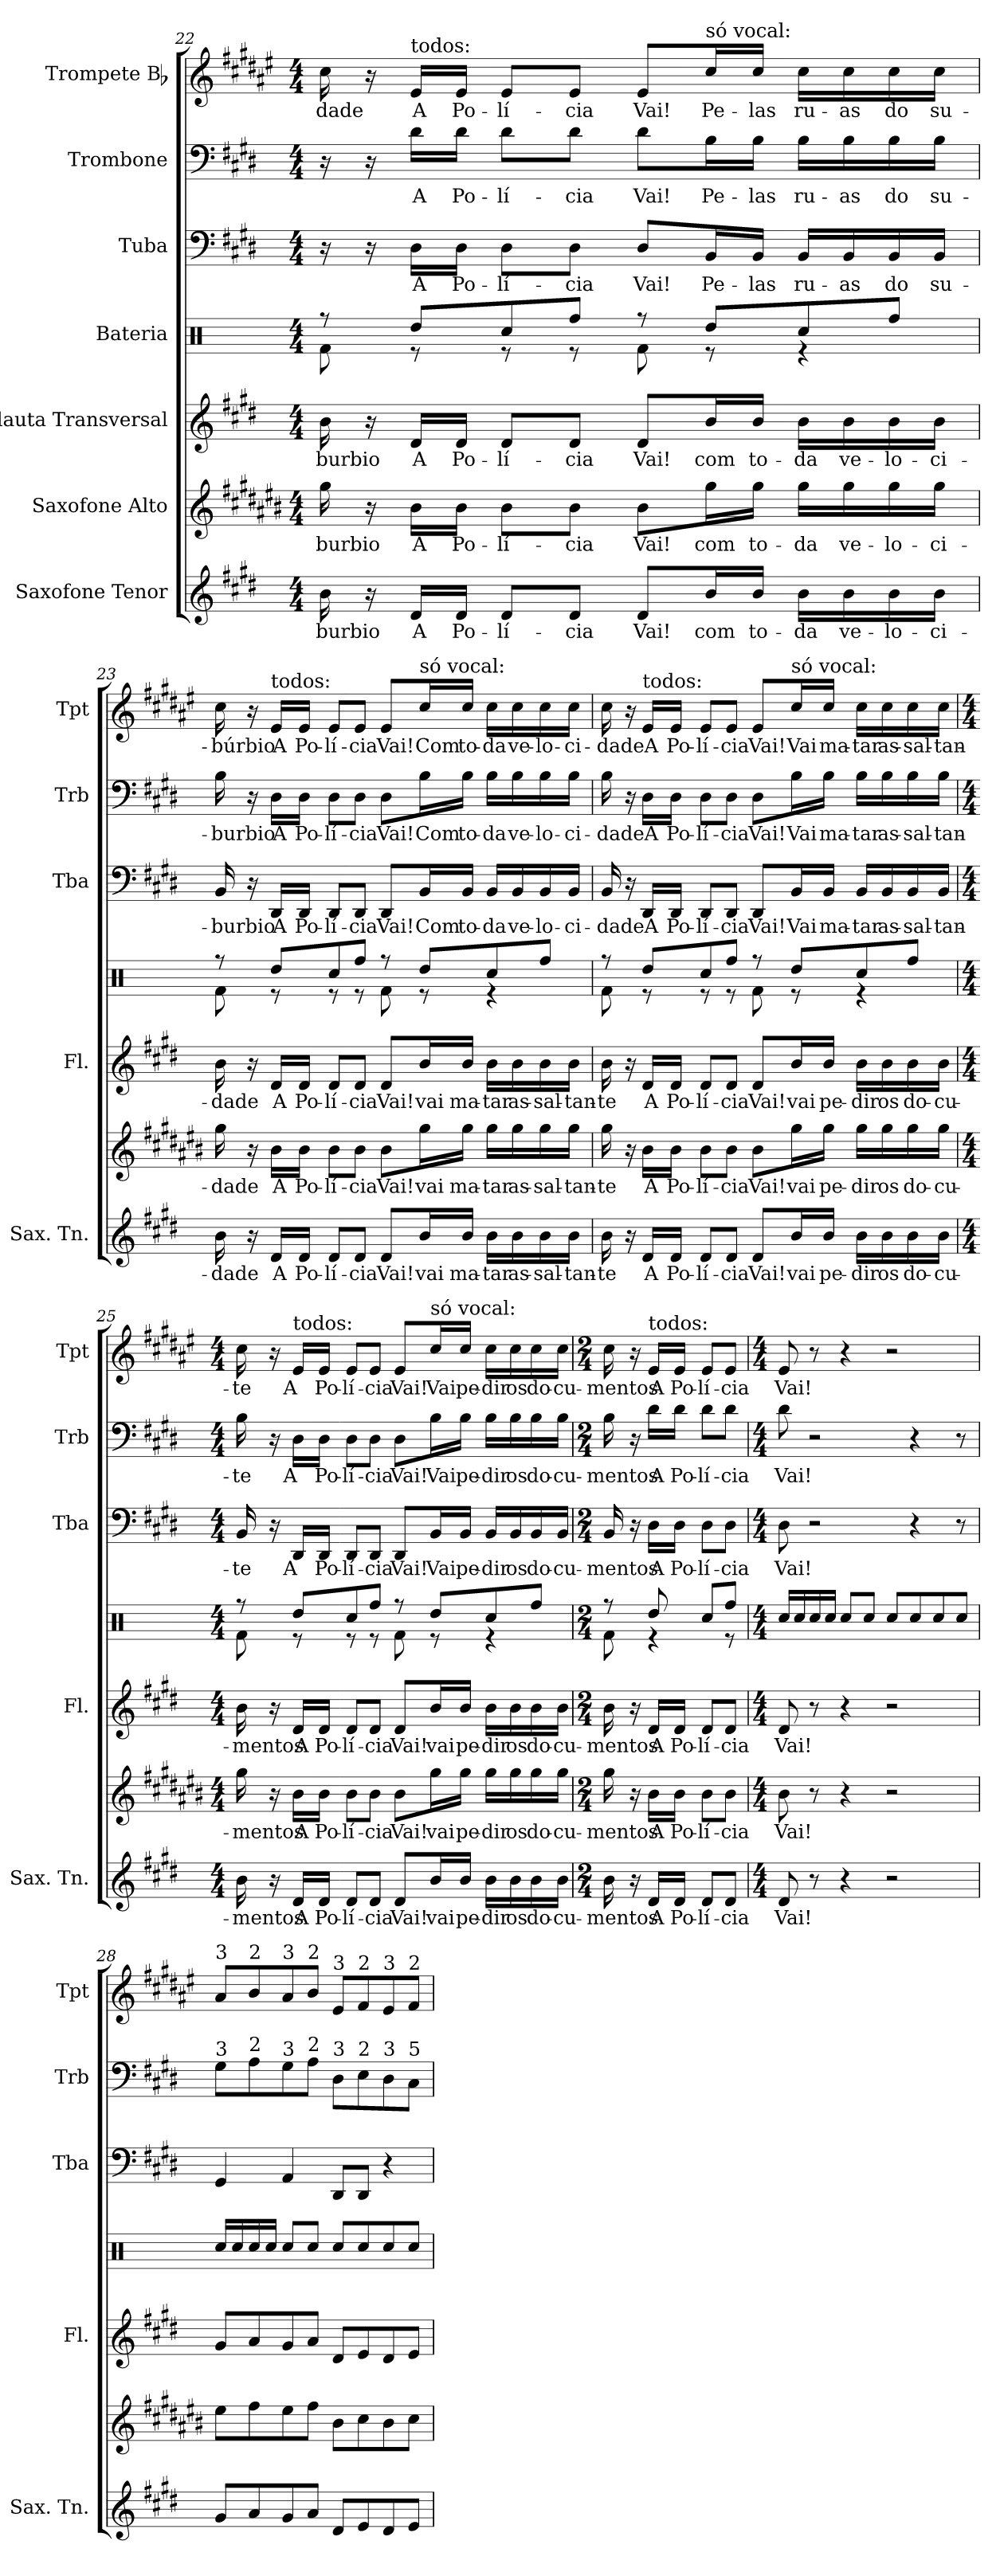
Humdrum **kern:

**kern	**text	**kern	**text	**kern	**text	**kern	**kern	**text	**kern	**text	**kern	**text
*part7	*part7	*part6	*part6	*part5	*part5	*part4	*part3	*part3	*part2	*part2	*part1	*part1
*staff7	*staff7	*staff6	*staff6	*staff5	*staff5	*staff4	*staff3	*staff3	*staff2	*staff2	*staff1	*staff1
*I"Saxofone Tenor	*	*I"Saxofone Alto	*	*I"Flauta Transversal	*	*I"Bateria	*I"Tuba	*	*I"Trombone	*	*I"Trompete Bb	*
*I'Sax. Tn.	*	*	*	*I'Fl.	*	*	*I'Tba	*	*I'Trb	*	*I'Tpt	*
*clefG2	*	*clefG2	*	*clefG2	*	*clefX	*clefF4	*	*clefF4	*	*clefG2	*
*ITrd8c14	*	*ITrd5c9	*	*	*	*	*	*	*	*	*ITrd1c2	*
*k[f#c#g#d#]	*	*k[f#c#g#d#]	*	*k[f#c#g#d#]	*	*k[]	*k[f#c#g#d#]	*	*k[f#c#g#d#]	*	*k[f#c#g#d#]	*
*M4/4	*	*M4/4	*	*M4/4	*	*M4/4	*M4/4	*	*M4/4	*	*M4/4	*
=22	=22	=22	=22	=22	=22	=22	=22	=22	=22	=22	=22	=22
!	!LO:LY:b	!	!LO:LY:b	!	!LO:LY:b	!	!	!	!	!	!	!LO:LY:b
*	*	*	*	*	*	*^	*	*	*	*	*	*
16B\	-burbio	16b\	-burbio	16b\	-burbio	8r	8Rf\	16r	.	16r	.	16b\	-dade
16r	.	16r	.	16r	.	.	.	16r	.	16r	.	16r	.
!	!	!	!	!	!	!	!	!	!	!	!	!LO:TX:a:t=todos&colon;	!
!	!LO:LY:b	!	!LO:LY:b	!	!LO:LY:b	!	!	!	!LO:LY:b	!	!LO:LY:b	!	!LO:LY:b
16D#/LL	A	16d#\LL	A	16d#/LL	A	8Rdd/L	8r	16D#\LL	A	16d#\LL	A	16d#/LL	A
!	!LO:LY:b	!	!LO:LY:b	!	!LO:LY:b	!	!	!	!LO:LY:b	!	!LO:LY:b	!	!LO:LY:b
16D#/JJ	Po-	16d#\JJ	Po-	16d#/JJ	Po-	.	.	16D#\JJ	Po-	16d#\JJ	Po-	16d#/JJ	Po-
!	!LO:LY:b	!	!LO:LY:b	!	!LO:LY:b	!	!	!	!LO:LY:b	!	!LO:LY:b	!	!LO:LY:b
8D#/L	-lí-	8d#\L	-lí-	8d#/L	-lí-	8Rcc/	8r	8D#\L	-lí-	8d#\L	-lí-	8d#/L	-lí-
!	!LO:LY:b	!	!LO:LY:b	!	!LO:LY:b	!	!	!	!LO:LY:b	!	!LO:LY:b	!	!LO:LY:b
8D#/J	-cia	8d#\J	-cia	8d#/J	-cia	8Rff/J	8r	8D#\J	-cia	8d#\J	-cia	8d#/J	-cia
!	!LO:LY:b	!	!LO:LY:b	!	!LO:LY:b	!	!	!	!LO:LY:b	!	!LO:LY:b	!	!LO:LY:b
8D#/L	Vai!	8d#\L	Vai!	8d#/L	Vai!	8r	8Rf\	8D#/L	Vai!	8d#\L	Vai!	8d#/L	Vai!
!	!	!	!	!	!	!	!	!	!	!	!	!LO:TX:a:t=só vocal&colon;	!
!	!LO:LY:b	!	!LO:LY:b	!	!LO:LY:b	!	!	!	!LO:LY:b	!	!LO:LY:b	!	!LO:LY:b
16B/L	com	16b\L	com	16b/L	com	8Rdd/L	8r	16BB/L	Pe-	16B\L	Pe-	16b/L	Pe-
!	!LO:LY:b	!	!LO:LY:b	!	!LO:LY:b	!	!	!	!LO:LY:b	!	!LO:LY:b	!	!LO:LY:b
16B/JJ	to-	16b\JJ	to-	16b/JJ	to-	.	.	16BB/JJ	-las	16B\JJ	-las	16b/JJ	-las
!	!LO:LY:b	!	!LO:LY:b	!	!LO:LY:b	!	!	!	!LO:LY:b	!	!LO:LY:b	!	!LO:LY:b
16B\LL	-da	16b\LL	-da	16b\LL	-da	8Rcc/	4r	16BB/LL	ru-	16B\LL	ru-	16b\LL	ru-
!	!LO:LY:b	!	!LO:LY:b	!	!LO:LY:b	!	!	!	!LO:LY:b	!	!LO:LY:b	!	!LO:LY:b
16B\	ve-	16b\	ve-	16b\	ve-	.	.	16BB/	-as	16B\	-as	16b\	-as
!	!LO:LY:b	!	!LO:LY:b	!	!LO:LY:b	!	!	!	!LO:LY:b	!	!LO:LY:b	!	!LO:LY:b
16B\	-lo-	16b\	-lo-	16b\	-lo-	8Rff/J	.	16BB/	do	16B\	do	16b\	do
!	!LO:LY:b	!	!LO:LY:b	!	!LO:LY:b	!	!	!	!LO:LY:b	!	!LO:LY:b	!	!LO:LY:b
16B\JJ	-ci-	16b\JJ	-ci-	16b\JJ	-ci-	.	.	16BB/JJ	su-	16B\JJ	su-	16b\JJ	su-
!!LO:PB:g=z
=23	=23	=23	=23	=23	=23	=23	=23	=23	=23	=23	=23	=23	=23
!	!LO:LY:b	!	!LO:LY:b	!	!LO:LY:b	!	!	!	!LO:LY:b	!	!LO:LY:b	!	!LO:LY:b
16B\	-dade	16b\	-dade	16b\	-dade	8r	8Rf\	16BB/	-burbio	16B\	-burbio	16b\	-búrbio
16r	.	16r	.	16r	.	.	.	16r	.	16r	.	16r	.
!	!	!	!	!	!	!	!	!	!	!	!	!LO:TX:a:t=todos&colon;	!
!	!LO:LY:b	!	!LO:LY:b	!	!LO:LY:b	!	!	!	!LO:LY:b	!	!LO:LY:b	!	!LO:LY:b
16D#/LL	A	16d#\LL	A	16d#/LL	A	8Rdd/L	8r	16DD#/LL	A	16D#\LL	A	16d#/LL	A
!	!LO:LY:b	!	!LO:LY:b	!	!LO:LY:b	!	!	!	!LO:LY:b	!	!LO:LY:b	!	!LO:LY:b
16D#/JJ	Po-	16d#\JJ	Po-	16d#/JJ	Po-	.	.	16DD#/JJ	Po-	16D#\JJ	Po-	16d#/JJ	Po-
!	!LO:LY:b	!	!LO:LY:b	!	!LO:LY:b	!	!	!	!LO:LY:b	!	!LO:LY:b	!	!LO:LY:b
8D#/L	-lí-	8d#\L	-lí-	8d#/L	-lí-	8Rcc/	8r	8DD#/L	-lí-	8D#\L	-lí-	8d#/L	-lí-
!	!LO:LY:b	!	!LO:LY:b	!	!LO:LY:b	!	!	!	!LO:LY:b	!	!LO:LY:b	!	!LO:LY:b
8D#/J	-cia	8d#\J	-cia	8d#/J	-cia	8Rff/J	8r	8DD#/J	-cia	8D#\J	-cia	8d#/J	-cia
!	!LO:LY:b	!	!LO:LY:b	!	!LO:LY:b	!	!	!	!LO:LY:b	!	!LO:LY:b	!	!LO:LY:b
8D#/L	Vai!	8d#\L	Vai!	8d#/L	Vai!	8r	8Rf\	8DD#/L	Vai!	8D#\L	Vai!	8d#/L	Vai!
!	!	!	!	!	!	!	!	!	!	!	!	!LO:TX:a:t=só vocal&colon;	!
!	!LO:LY:b	!	!LO:LY:b	!	!LO:LY:b	!	!	!	!LO:LY:b	!	!LO:LY:b	!	!LO:LY:b
16B/L	vai	16b\L	vai	16b/L	vai	8Rdd/L	8r	16BB/L	Com	16B\L	Com	16b/L	Com
!	!LO:LY:b	!	!LO:LY:b	!	!LO:LY:b	!	!	!	!LO:LY:b	!	!LO:LY:b	!	!LO:LY:b
16B/JJ	ma-	16b\JJ	ma-	16b/JJ	ma-	.	.	16BB/JJ	to-	16B\JJ	to-	16b/JJ	to-
!	!LO:LY:b	!	!LO:LY:b	!	!LO:LY:b	!	!	!	!LO:LY:b	!	!LO:LY:b	!	!LO:LY:b
16B\LL	-tar	16b\LL	-tar	16b\LL	-tar	8Rcc/	4r	16BB/LL	-da	16B\LL	-da	16b\LL	-da
!	!LO:LY:b	!	!LO:LY:b	!	!LO:LY:b	!	!	!	!LO:LY:b	!	!LO:LY:b	!	!LO:LY:b
16B\	as-	16b\	as-	16b\	as-	.	.	16BB/	ve-	16B\	ve-	16b\	ve-
!	!LO:LY:b	!	!LO:LY:b	!	!LO:LY:b	!	!	!	!LO:LY:b	!	!LO:LY:b	!	!LO:LY:b
16B\	-sal-	16b\	-sal-	16b\	-sal-	8Rff/J	.	16BB/	-lo-	16B\	-lo-	16b\	-lo-
!	!LO:LY:b	!	!LO:LY:b	!	!LO:LY:b	!	!	!	!LO:LY:b	!	!LO:LY:b	!	!LO:LY:b
16B\JJ	-tan-	16b\JJ	-tan-	16b\JJ	-tan-	.	.	16BB/JJ	-ci-	16B\JJ	-ci-	16b\JJ	-ci-
!!LO:PB:g=z
=24	=24	=24	=24	=24	=24	=24	=24	=24	=24	=24	=24	=24	=24
!	!LO:LY:b	!	!LO:LY:b	!	!LO:LY:b	!	!	!	!LO:LY:b	!	!LO:LY:b	!	!LO:LY:b
16B\	-te	16b\	-te	16b\	-te	8r	8Rf\	16BB/	-dade	16B\	-dade	16b\	-dade
16r	.	16r	.	16r	.	.	.	16r	.	16r	.	16r	.
!	!	!	!	!	!	!	!	!	!	!	!	!LO:TX:a:t=todos&colon;	!
!	!LO:LY:b	!	!LO:LY:b	!	!LO:LY:b	!	!	!	!LO:LY:b	!	!LO:LY:b	!	!LO:LY:b
16D#/LL	A	16d#\LL	A	16d#/LL	A	8Rdd/L	8r	16DD#/LL	A	16D#\LL	A	16d#/LL	A
!	!LO:LY:b	!	!LO:LY:b	!	!LO:LY:b	!	!	!	!LO:LY:b	!	!LO:LY:b	!	!LO:LY:b
16D#/JJ	Po-	16d#\JJ	Po-	16d#/JJ	Po-	.	.	16DD#/JJ	Po-	16D#\JJ	Po-	16d#/JJ	Po-
!	!LO:LY:b	!	!LO:LY:b	!	!LO:LY:b	!	!	!	!LO:LY:b	!	!LO:LY:b	!	!LO:LY:b
8D#/L	-lí-	8d#\L	-lí-	8d#/L	-lí-	8Rcc/	8r	8DD#/L	-lí-	8D#\L	-lí-	8d#/L	-lí-
!	!LO:LY:b	!	!LO:LY:b	!	!LO:LY:b	!	!	!	!LO:LY:b	!	!LO:LY:b	!	!LO:LY:b
8D#/J	-cia	8d#\J	-cia	8d#/J	-cia	8Rff/J	8r	8DD#/J	-cia	8D#\J	-cia	8d#/J	-cia
!	!LO:LY:b	!	!LO:LY:b	!	!LO:LY:b	!	!	!	!LO:LY:b	!	!LO:LY:b	!	!LO:LY:b
8D#/L	Vai!	8d#\L	Vai!	8d#/L	Vai!	8r	8Rf\	8DD#/L	Vai!	8D#\L	Vai!	8d#/L	Vai!
!	!	!	!	!	!	!	!	!	!	!	!	!LO:TX:a:t=só vocal&colon;	!
!	!LO:LY:b	!	!LO:LY:b	!	!LO:LY:b	!	!	!	!LO:LY:b	!	!LO:LY:b	!	!LO:LY:b
16B/L	vai	16b\L	vai	16b/L	vai	8Rdd/L	8r	16BB/L	Vai	16B\L	Vai	16b/L	Vai
!	!LO:LY:b	!	!LO:LY:b	!	!LO:LY:b	!	!	!	!LO:LY:b	!	!LO:LY:b	!	!LO:LY:b
16B/JJ	pe-	16b\JJ	pe-	16b/JJ	pe-	.	.	16BB/JJ	ma-	16B\JJ	ma-	16b/JJ	ma-
!	!LO:LY:b	!	!LO:LY:b	!	!LO:LY:b	!	!	!	!LO:LY:b	!	!LO:LY:b	!	!LO:LY:b
16B\LL	-dir	16b\LL	-dir	16b\LL	-dir	8Rcc/	4r	16BB/LL	-tar	16B\LL	-tar	16b\LL	-tar
!	!LO:LY:b	!	!LO:LY:b	!	!LO:LY:b	!	!	!	!LO:LY:b	!	!LO:LY:b	!	!LO:LY:b
16B\	os	16b\	os	16b\	os	.	.	16BB/	as-	16B\	as-	16b\	as-
!	!LO:LY:b	!	!LO:LY:b	!	!LO:LY:b	!	!	!	!LO:LY:b	!	!LO:LY:b	!	!LO:LY:b
16B\	do-	16b\	do-	16b\	do-	8Rff/J	.	16BB/	-sal-	16B\	-sal-	16b\	-sal-
!	!LO:LY:b	!	!LO:LY:b	!	!LO:LY:b	!	!	!	!LO:LY:b	!	!LO:LY:b	!	!LO:LY:b
16B\JJ	-cu-	16b\JJ	-cu-	16b\JJ	-cu-	.	.	16BB/JJ	-tan-	16B\JJ	-tan-	16b\JJ	-tan-
!!LO:PB:g=z
=25	=25	=25	=25	=25	=25	=25	=25	=25	=25	=25	=25	=25	=25
*M4/4	*	*M4/4	*	*M4/4	*	*M4/4	*	*M4/4	*	*M4/4	*	*M4/4	*
!	!LO:LY:b	!	!LO:LY:b	!	!LO:LY:b	!	!	!	!LO:LY:b	!	!LO:LY:b	!	!LO:LY:b
16B\	-mentos	16b\	-mentos	16b\	-mentos	8r	8Rf\	16BB/	-te	16B\	-te	16b\	-te
16r	.	16r	.	16r	.	.	.	16r	.	16r	.	16r	.
!	!	!	!	!	!	!	!	!	!	!	!	!LO:TX:a:t=todos&colon;	!
!	!LO:LY:b	!	!LO:LY:b	!	!LO:LY:b	!	!	!	!LO:LY:b	!	!LO:LY:b	!	!LO:LY:b
16D#/LL	A	16d#\LL	A	16d#/LL	A	8Rdd/L	8r	16DD#/LL	A	16D#\LL	A	16d#/LL	A
!	!LO:LY:b	!	!LO:LY:b	!	!LO:LY:b	!	!	!	!LO:LY:b	!	!LO:LY:b	!	!LO:LY:b
16D#/JJ	Po-	16d#\JJ	Po-	16d#/JJ	Po-	.	.	16DD#/JJ	Po-	16D#\JJ	Po-	16d#/JJ	Po-
!	!LO:LY:b	!	!LO:LY:b	!	!LO:LY:b	!	!	!	!LO:LY:b	!	!LO:LY:b	!	!LO:LY:b
8D#/L	-lí-	8d#\L	-lí-	8d#/L	-lí-	8Rcc/	8r	8DD#/L	-lí-	8D#\L	-lí-	8d#/L	-lí-
!	!LO:LY:b	!	!LO:LY:b	!	!LO:LY:b	!	!	!	!LO:LY:b	!	!LO:LY:b	!	!LO:LY:b
8D#/J	-cia	8d#\J	-cia	8d#/J	-cia	8Rff/J	8r	8DD#/J	-cia	8D#\J	-cia	8d#/J	-cia
!	!LO:LY:b	!	!LO:LY:b	!	!LO:LY:b	!	!	!	!LO:LY:b	!	!LO:LY:b	!	!LO:LY:b
8D#/L	Vai!	8d#\L	Vai!	8d#/L	Vai!	8r	8Rf\	8DD#/L	Vai!	8D#\L	Vai!	8d#/L	Vai!
!	!	!	!	!	!	!	!	!	!	!	!	!LO:TX:a:t=só vocal&colon;	!
!	!LO:LY:b	!	!LO:LY:b	!	!LO:LY:b	!	!	!	!LO:LY:b	!	!LO:LY:b	!	!LO:LY:b
16B/L	vai	16b\L	vai	16b/L	vai	8Rdd/L	8r	16BB/L	Vai	16B\L	Vai	16b/L	Vai
!	!LO:LY:b	!	!LO:LY:b	!	!LO:LY:b	!	!	!	!LO:LY:b	!	!LO:LY:b	!	!LO:LY:b
16B/JJ	pe-	16b\JJ	pe-	16b/JJ	pe-	.	.	16BB/JJ	pe-	16B\JJ	pe-	16b/JJ	pe-
!	!LO:LY:b	!	!LO:LY:b	!	!LO:LY:b	!	!	!	!LO:LY:b	!	!LO:LY:b	!	!LO:LY:b
16B\LL	-dir	16b\LL	-dir	16b\LL	-dir	8Rcc/	4r	16BB/LL	-dir	16B\LL	-dir	16b\LL	-dir
!	!LO:LY:b	!	!LO:LY:b	!	!LO:LY:b	!	!	!	!LO:LY:b	!	!LO:LY:b	!	!LO:LY:b
16B\	os	16b\	os	16b\	os	.	.	16BB/	os	16B\	os	16b\	os
!	!LO:LY:b	!	!LO:LY:b	!	!LO:LY:b	!	!	!	!LO:LY:b	!	!LO:LY:b	!	!LO:LY:b
16B\	do-	16b\	do-	16b\	do-	8Rff/J	.	16BB/	do-	16B\	do-	16b\	do-
!	!LO:LY:b	!	!LO:LY:b	!	!LO:LY:b	!	!	!	!LO:LY:b	!	!LO:LY:b	!	!LO:LY:b
16B\JJ	-cu-	16b\JJ	-cu-	16b\JJ	-cu-	.	.	16BB/JJ	-cu-	16B\JJ	-cu-	16b\JJ	-cu-
=26	=26	=26	=26	=26	=26	=26	=26	=26	=26	=26	=26	=26	=26
*M2/4	*	*M2/4	*	*M2/4	*	*M2/4	*	*M2/4	*	*M2/4	*	*M2/4	*
!	!LO:LY:b	!	!LO:LY:b	!	!LO:LY:b	!	!	!	!LO:LY:b	!	!LO:LY:b	!	!LO:LY:b
16B\	-mentos	16b\	-mentos	16b\	-mentos	8r	8Rf\	16BB/	-mentos	16B\	-mentos	16b\	-mentos
16r	.	16r	.	16r	.	.	.	16r	.	16r	.	16r	.
!	!	!	!	!	!	!	!	!	!	!	!	!LO:TX:a:t=todos&colon;	!
!	!LO:LY:b	!	!LO:LY:b	!	!LO:LY:b	!	!	!	!LO:LY:b	!	!LO:LY:b	!	!LO:LY:b
16D#/LL	A	16d#\LL	A	16d#/LL	A	8Rdd/	4r	16D#\LL	A	16d#\LL	A	16d#/LL	A
!	!LO:LY:b	!	!LO:LY:b	!	!LO:LY:b	!	!	!	!LO:LY:b	!	!LO:LY:b	!	!LO:LY:b
16D#/JJ	Po-	16d#\JJ	Po-	16d#/JJ	Po-	.	.	16D#\JJ	Po-	16d#\JJ	Po-	16d#/JJ	Po-
!	!LO:LY:b	!	!LO:LY:b	!	!LO:LY:b	!	!	!	!LO:LY:b	!	!LO:LY:b	!	!LO:LY:b
8D#/L	-lí-	8d#\L	-lí-	8d#/L	-lí-	8Rcc/L	.	8D#\L	-lí-	8d#\L	-lí-	8d#/L	-lí-
!	!LO:LY:b	!	!LO:LY:b	!	!LO:LY:b	!	!	!	!LO:LY:b	!	!LO:LY:b	!	!LO:LY:b
8D#/J	-cia	8d#\J	-cia	8d#/J	-cia	8Rff/J	8r	8D#\J	-cia	8d#\J	-cia	8d#/J	-cia
*	*	*	*	*	*	*v	*v	*	*	*	*	*	*
!!LO:PB:g=z
=27	=27	=27	=27	=27	=27	=27	=27	=27	=27	=27	=27	=27
*M4/4	*	*M4/4	*	*M4/4	*	*M4/4	*M4/4	*	*M4/4	*	*M4/4	*
*	*	*	*	*	*	*^	*	*	*	*	*	*
!	!LO:LY:b	!	!LO:LY:b	!	!LO:LY:b	!	!	!	!LO:LY:b	!	!LO:LY:b	!	!LO:LY:b
*	*	*	*	*	*	*v	*v	*	*	*	*	*	*
8D#/	Vai!	8d#\	Vai!	8d#/	Vai!	16Rcc/LL	8D#\	Vai!	8d#\	Vai!	8d#/	Vai!
.	.	.	.	.	.	16Rcc/	.	.	.	.	.	.
8r	.	8r	.	8r	.	16Rcc/	2r	.	2r	.	8r	.
.	.	.	.	.	.	16Rcc/JJ	.	.	.	.	.	.
4r	.	4r	.	4r	.	8Rcc/L	.	.	.	.	4r	.
.	.	.	.	.	.	8Rcc/J	.	.	.	.	.	.
2r	.	2r	.	2r	.	8Rcc/L	.	.	.	.	2r	.
.	.	.	.	.	.	8Rcc/	4r	.	4r	.	.	.
.	.	.	.	.	.	8Rcc/	.	.	.	.	.	.
.	.	.	.	.	.	8Rcc/J	8r	.	8r	.	.	.
=28	=28	=28	=28	=28	=28	=28	=28	=28	=28	=28	=28	=28
!	!	!	!	!	!	!	!	!	!	!	!LO:TX:a:t=3	!
!	!	!	!	!	!	!	!	!	!LO:TX:a:t=3	!	!	!
8G#/L	.	8g#\L	.	8g#/L	.	16Rcc/LL	4GG#/	.	8G#\L	.	8g#/L	.
.	.	.	.	.	.	16Rcc/	.	.	.	.	.	.
!	!	!	!	!	!	!	!	!	!	!	!LO:TX:a:t=2	!
!	!	!	!	!	!	!	!	!	!LO:TX:a:t=2	!	!	!
8A/	.	8a\	.	8a/	.	16Rcc/	.	.	8A\	.	8a/	.
.	.	.	.	.	.	16Rcc/JJ	.	.	.	.	.	.
!	!	!	!	!	!	!	!	!	!	!	!LO:TX:a:t=3	!
!	!	!	!	!	!	!	!	!	!LO:TX:a:t=3	!	!	!
8G#/	.	8g#\	.	8g#/	.	8Rcc/L	4AA/	.	8G#\	.	8g#/	.
!	!	!	!	!	!	!	!	!	!	!	!LO:TX:a:t=2	!
!	!	!	!	!	!	!	!	!	!LO:TX:a:t=2	!	!	!
8A/J	.	8a\J	.	8a/J	.	8Rcc/J	.	.	8A\J	.	8a/J	.
!	!	!	!	!	!	!	!	!	!	!	!LO:TX:a:t=3	!
!	!	!	!	!	!	!	!	!	!LO:TX:a:t=3	!	!	!
8D#/L	.	8d#\L	.	8d#/L	.	8Rcc/L	8DD#/L	.	8D#\L	.	8d#/L	.
!	!	!	!	!	!	!	!	!	!	!	!LO:TX:a:t=2	!
!	!	!	!	!	!	!	!	!	!LO:TX:a:t=2	!	!	!
8E/	.	8e\	.	8e/	.	8Rcc/	8DD#/J	.	8E\	.	8e/	.
!	!	!	!	!	!	!	!	!	!	!	!LO:TX:a:t=3	!
!	!	!	!	!	!	!	!	!	!LO:TX:a:t=3	!	!	!
8D#/	.	8d#\	.	8d#/	.	8Rcc/	4r	.	8D#\	.	8d#/	.
!	!	!	!	!	!	!	!	!	!	!	!LO:TX:a:t=2	!
!	!	!	!	!	!	!	!	!	!LO:TX:a:t=5	!	!	!
8E/J	.	8e\J	.	8e/J	.	8Rcc/J	.	.	8C#\J	.	8e/J	.
=	=	=	=	=	=	=	=	=	=	=	=	=
*-	*-	*-	*-	*-	*-	*-	*-	*-	*-	*-	*-	*-
